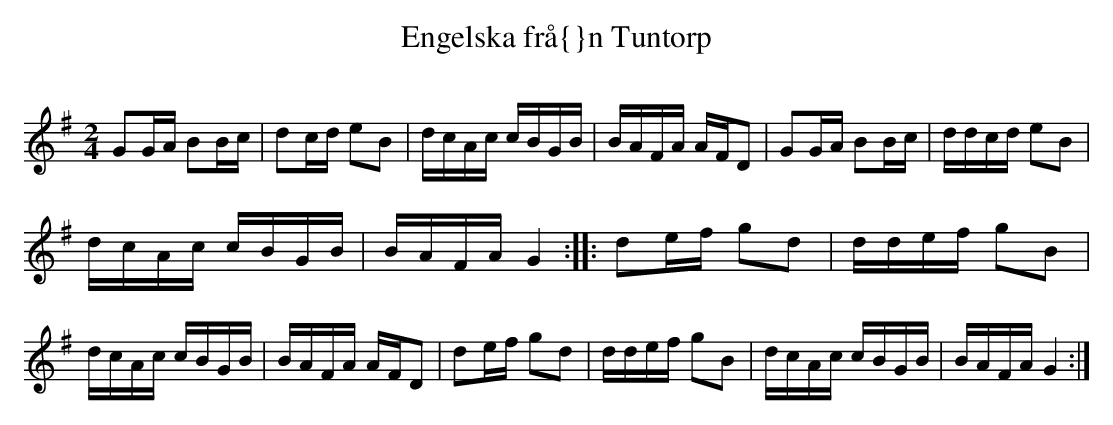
X:1
T:Engelska fr\aa{}n Tuntorp
Q:84
M:2/4
L:1/16
K:G
G2GA B2Bc | d2cd e2B2 | dcAc cBGB | BAFA AFD2 | \
G2GA B2Bc | ddcd e2B2 |
dcAc cBGB | BAFA G4 :: \
d2ef g2d2 | ddef g2B2 |
dcAc cBGB | BAFA AFD2 | \
d2ef g2d2 | ddef g2B2 | dcAc cBGB | BAFA G4 :|
